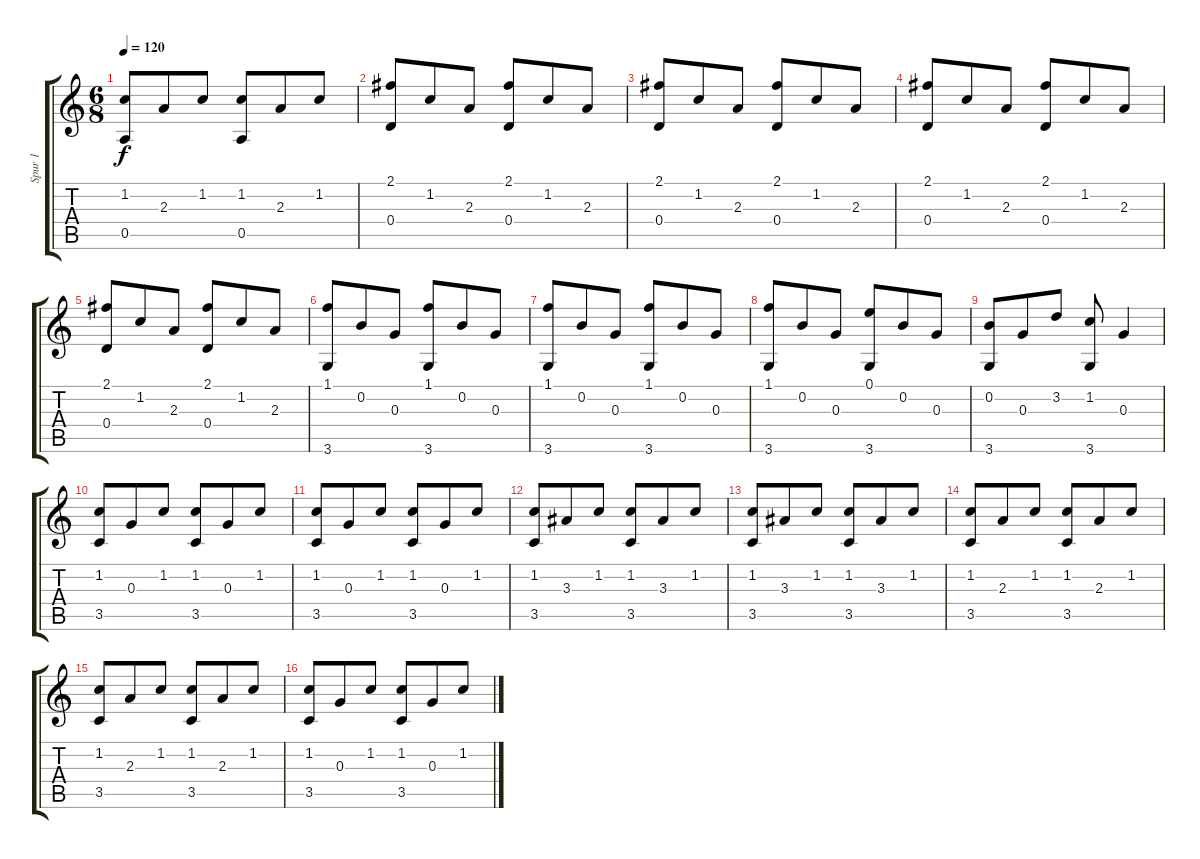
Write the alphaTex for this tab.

\track ("Spur 1" "Spur 1") {instrument acousticguitarnylon}
\staff {score tabs}
\tuning (E4 B3 G3 D3 A2 E2) {hide}
\ts (6 8)
\tempo 120
\clef g2
\ks c
(1.2 0.5).8{dy f} 2.3.8 1.2.8 (1.2 0.5).8 2.3.8 1.2.8 |
(2.1 0.4).8 1.2.8 2.3.8 (2.1 0.4).8 1.2.8 2.3.8 |
(2.1 0.4).8 1.2.8 2.3.8 (2.1 0.4).8 1.2.8 2.3.8 |
(2.1 0.4).8 1.2.8 2.3.8 (2.1 0.4).8 1.2.8 2.3.8 |
(2.1 0.4).8 1.2.8 2.3.8 (2.1 0.4).8 1.2.8 2.3.8 |
(1.1 3.6).8 0.2.8 0.3.8 (1.1 3.6).8 0.2.8 0.3.8 |
(1.1 3.6).8 0.2.8 0.3.8 (1.1 3.6).8 0.2.8 0.3.8 |
(1.1 3.6).8 0.2.8 0.3.8 (0.1 3.6).8 0.2.8 0.3.8 |
(0.2 3.6).8 0.3.8 3.2.8 (1.2 3.6).8 0.3.4 |
(1.2 3.5).8 0.3.8 1.2.8 (1.2 3.5).8 0.3.8 1.2.8 |
(1.2 3.5).8 0.3.8 1.2.8 (1.2 3.5).8 0.3.8 1.2.8 |
(1.2 3.5).8 3.3.8 1.2.8 (1.2 3.5).8 3.3.8 1.2.8 |
(1.2 3.5).8 3.3.8 1.2.8 (1.2 3.5).8 3.3.8 1.2.8 |
(1.2 3.5).8 2.3.8 1.2.8 (1.2 3.5).8 2.3.8 1.2.8 |
(1.2 3.5).8 2.3.8 1.2.8 (1.2 3.5).8 2.3.8 1.2.8 |
(1.2 3.5).8 0.3.8 1.2.8 (1.2 3.5).8 0.3.8 1.2.8
